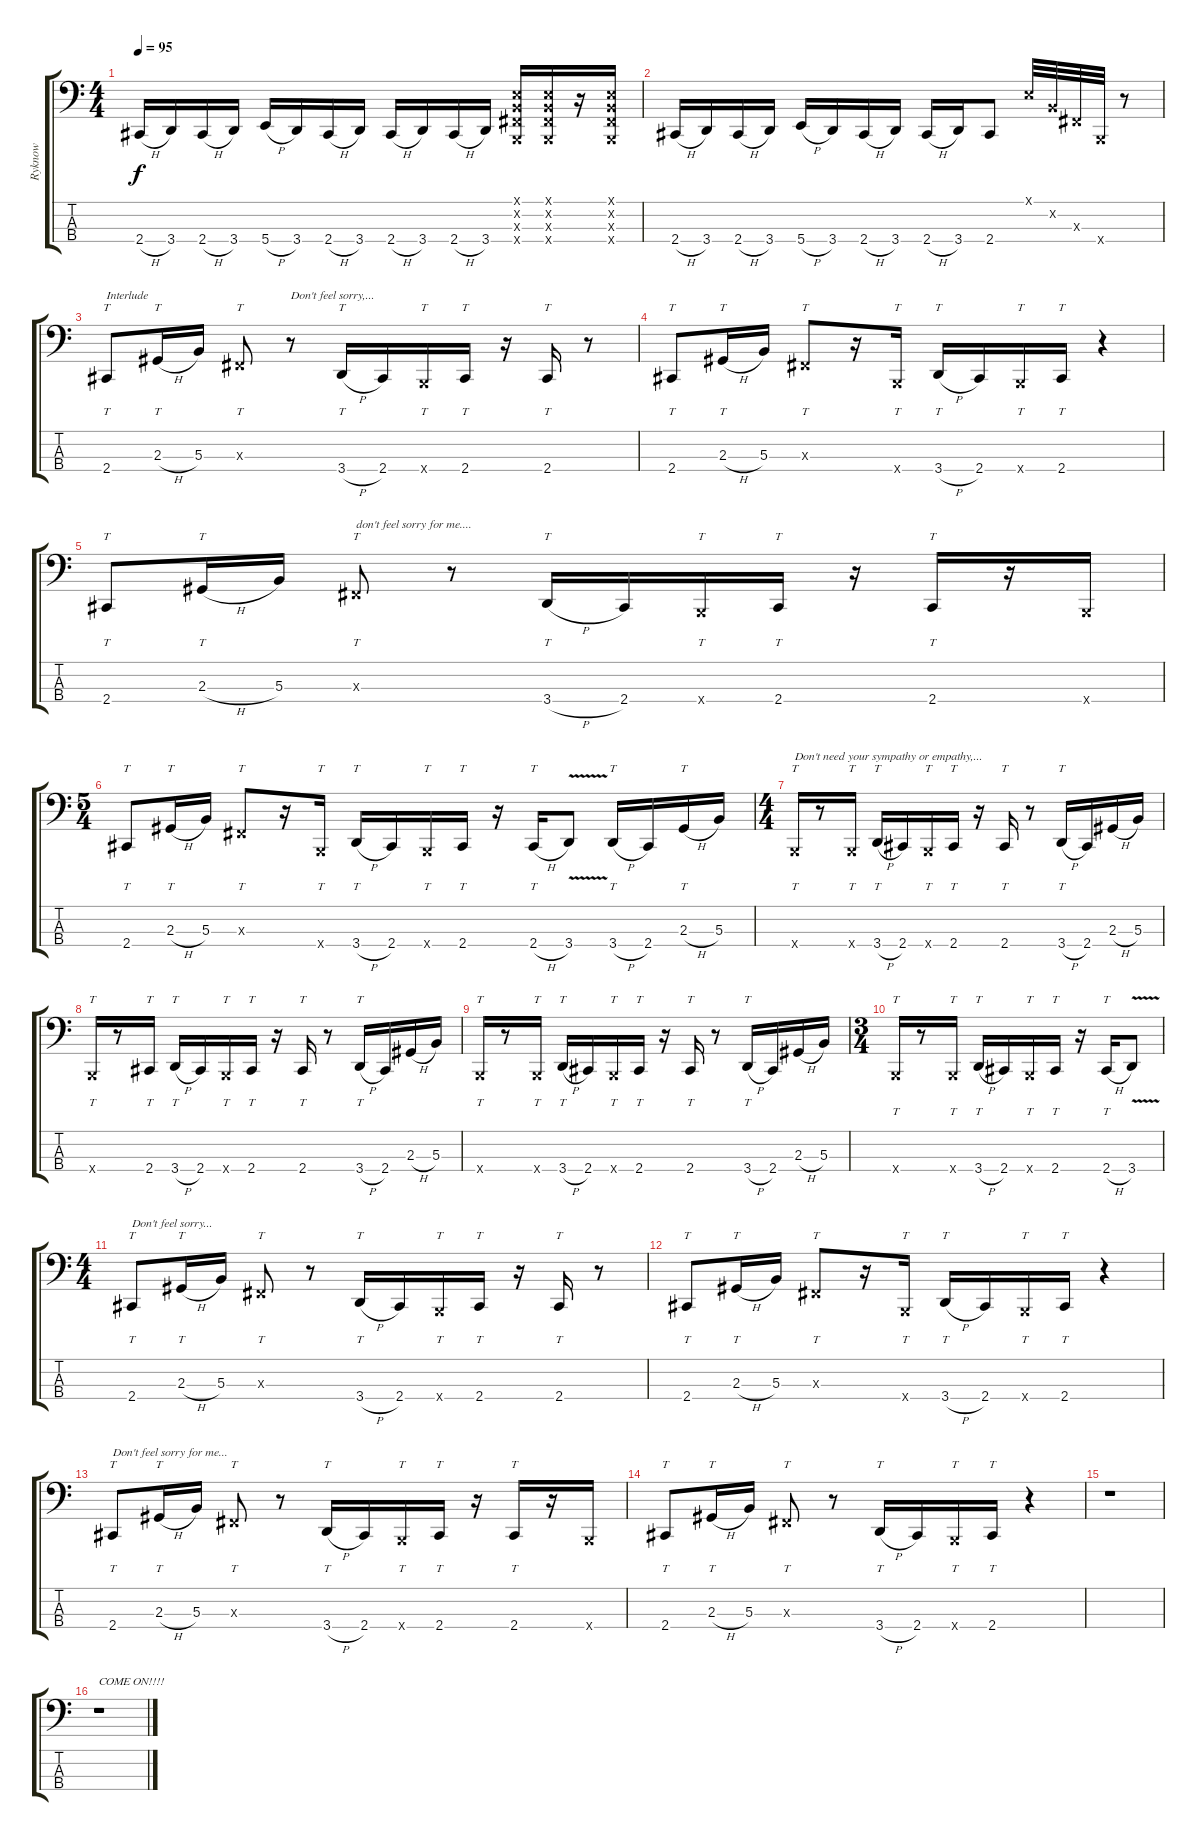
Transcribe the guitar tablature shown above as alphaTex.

\track ("Ryknow" "Ryknow") {instrument electricbassfinger}
\staff {score tabs}
\tuning (E2 B1 Gb1 B0) {hide}
\ts (4 4)
\tempo 95
\clef f4
\ks c
2.4{h}.16{dy f} 3.4.16 2.4{h}.16 3.4.16 5.4{h}.16 3.4.16 2.4{h}.16 3.4.16 2.4{h}.16 3.4.16 2.4{h}.16 3.4.16 (0.1{x} 0.2{x} 0.3{x} 0.4{x}).16 (0.1{x} 0.2{x} 0.3{x} 0.4{x}).16 r.16 (0.1{x} 0.2{x} 0.3{x} 0.4{x}).16 |
2.4{h}.16 3.4.16 2.4{h}.16 3.4.16 5.4{h}.16 3.4.16 2.4{h}.16 3.4.16 2.4{h}.16 3.4.16 2.4.8 0.1{x}.32 0.2{x}.32 0.3{x}.32 0.4{x}.32 r.8 |
2.4.8{tt txt "Interlude"} 2.3{h}.16{tt} 5.3.16 0.3{x}.8{tt} r.8{txt "Don't feel sorry,..."} 3.4{h}.16{tt} 2.4.16 0.4{x}.16{tt} 2.4.16{tt} r.16 2.4.16{tt} r.8 |
2.4.8{tt} 2.3{h}.16{tt} 5.3.16 0.3{x}.8{tt} r.16 0.4{x}.16{tt} 3.4{h}.16{tt} 2.4.16 0.4{x}.16{tt} 2.4.16{tt} r.4 |
2.4.8{tt} 2.3{h}.16{tt} 5.3.16 0.3{x}.8{tt txt "don't feel sorry for me...."} r.8 3.4{h}.16{tt} 2.4.16 0.4{x}.16{tt} 2.4.16{tt} r.16 2.4.16{tt} r.16 0.4{x}.16 |
\ts (5 4)
2.4.8{tt} 2.3{h}.16{tt} 5.3.16 0.3{x}.8{tt} r.16 0.4{x}.16{tt} 3.4{h}.16{tt} 2.4.16 0.4{x}.16{tt} 2.4.16{tt} r.16 2.4{h}.16{tt} 3.4{v}.8 3.4{h}.16{tt} 2.4.16 2.3{h}.16{tt} 5.3.16 |
\ts (4 4)
0.4{x}.16{tt txt "Don't need your sympathy or empathy,..."} r.8 0.4{x}.16{tt} 3.4{h}.16{tt} 2.4.16 0.4{x}.16{tt} 2.4.16{tt} r.16 2.4.16{tt} r.8 3.4{h}.16{tt} 2.4.16 2.3{h}.16 5.3.16 |
0.4{x}.16{tt} r.8 2.4.16{tt} 3.4{h}.16{tt} 2.4.16 0.4{x}.16{tt} 2.4.16{tt} r.16 2.4.16{tt} r.8 3.4{h}.16{tt} 2.4.16 2.3{h}.16 5.3.16 |
0.4{x}.16{tt} r.8 0.4{x}.16{tt} 3.4{h}.16{tt} 2.4.16 0.4{x}.16{tt} 2.4.16{tt} r.16 2.4.16{tt} r.8 3.4{h}.16{tt} 2.4.16 2.3{h}.16 5.3.16 |
\ts (3 4)
0.4{x}.16{tt} r.8 0.4{x}.16{tt} 3.4{h}.16{tt} 2.4.16 0.4{x}.16{tt} 2.4.16{tt} r.16 2.4{h}.16{tt} 3.4{v}.8 |
\ts (4 4)
2.4.8{tt txt "Don't feel sorry..."} 2.3{h}.16{tt} 5.3.16 0.3{x}.8{tt} r.8 3.4{h}.16{tt} 2.4.16 0.4{x}.16{tt} 2.4.16{tt} r.16 2.4.16{tt} r.8 |
2.4.8{tt} 2.3{h}.16{tt} 5.3.16 0.3{x}.8{tt} r.16 0.4{x}.16{tt} 3.4{h}.16{tt} 2.4.16 0.4{x}.16{tt} 2.4.16{tt} r.4 |
2.4.8{tt txt "Don't feel sorry for me..."} 2.3{h}.16{tt} 5.3.16 0.3{x}.8{tt} r.8 3.4{h}.16{tt} 2.4.16 0.4{x}.16{tt} 2.4.16{tt} r.16 2.4.16{tt} r.16 0.4{x}.16 |
2.4.8{tt} 2.3{h}.16{tt} 5.3.16 0.3{x}.8{tt} r.8 3.4{h}.16{tt} 2.4.16 0.4{x}.16{tt} 2.4.16{tt} r.4 |
r.1 |
r.1{txt "COME ON!!!!"}
